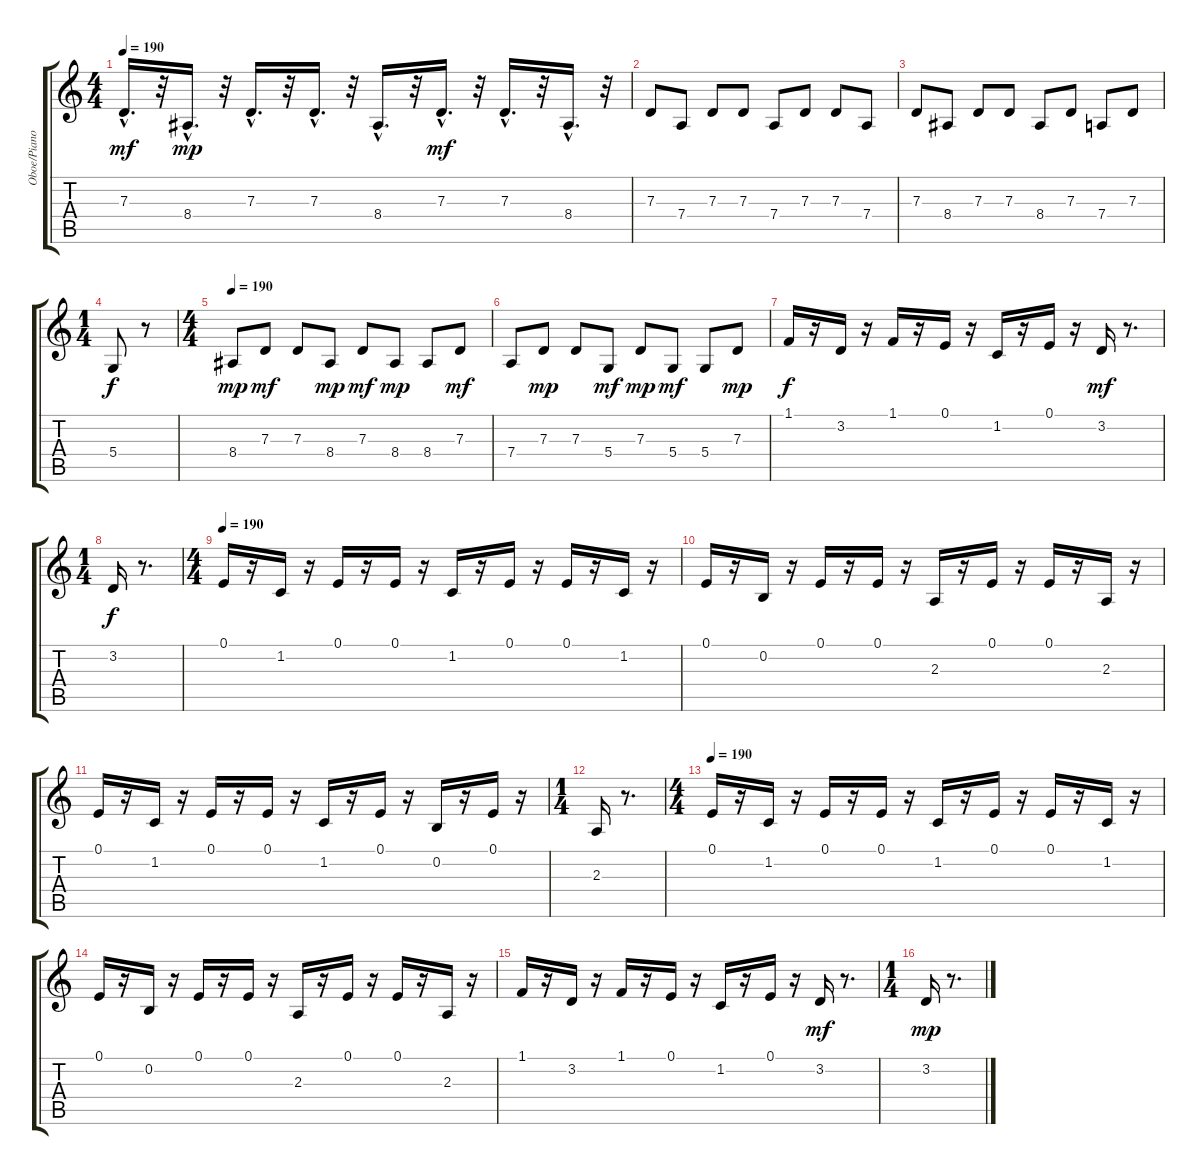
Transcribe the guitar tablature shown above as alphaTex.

\track ("Oboe/Piano/Violino" "Oboe/Piano") {instrument oboe}
\staff {score tabs}
\tuning (E4 B3 G3 D3 A2 E2) {hide}
\ts (4 4)
\tempo 190
\clef g2
\ks c
7.3{hac}.16{d dy mf volume 9 instrument violin} r.32 8.4{hac}.16{d dy mp} r.32 7.3{hac}.16{d} r.32 7.3{hac}.16{d} r.32 8.4{hac}.16{d} r.32 7.3{hac}.16{d dy mf} r.32 7.3{hac}.16{d} r.32 8.4{hac}.16{d} r.32 |
7.3.8 7.4.8 7.3.8 7.3.8 7.4.8 7.3.8 7.3.8 7.4.8 |
7.3.8 8.4.8 7.3.8 7.3.8 8.4.8 7.3.8 7.4.8 7.3.8 |
\ts (1 4)
5.4.8{dy f} r.8 |
\ts (4 4)
\tempo 190
8.4.8{dy mp volume 9 instrument violin} 7.3.8{dy mf} 7.3.8 8.4.8{dy mp} 7.3.8{dy mf} 8.4.8{dy mp} 8.4.8 7.3.8{dy mf} |
7.4.8 7.3.8{dy mp} 7.3.8 5.4.8{dy mf} 7.3.8{dy mp} 5.4.8{dy mf} 5.4.8 7.3.8{dy mp} |
1.1.16{dy f} r.16 3.2.16 r.16 1.1.16 r.16 0.1.16 r.16 1.2.16 r.16 0.1.16 r.16 3.2.16{dy mf} r.8{d} |
\ts (1 4)
3.2.16{dy f} r.8{d} |
\ts (4 4)
\tempo 190
0.1.16{volume 9 instrument violin} r.16 1.2.16 r.16 0.1.16 r.16 0.1.16 r.16 1.2.16 r.16 0.1.16 r.16 0.1.16 r.16 1.2.16 r.16 |
0.1.16 r.16 0.2.16 r.16 0.1.16 r.16 0.1.16 r.16 2.3.16 r.16 0.1.16 r.16 0.1.16 r.16 2.3.16 r.16 |
0.1.16 r.16 1.2.16 r.16 0.1.16 r.16 0.1.16 r.16 1.2.16 r.16 0.1.16 r.16 0.2.16 r.16 0.1.16 r.16 |
\ts (1 4)
2.3.16 r.8{d} |
\ts (4 4)
\tempo 190
0.1.16{volume 9 instrument violin} r.16 1.2.16 r.16 0.1.16 r.16 0.1.16 r.16 1.2.16 r.16 0.1.16 r.16 0.1.16 r.16 1.2.16 r.16 |
0.1.16 r.16 0.2.16 r.16 0.1.16 r.16 0.1.16 r.16 2.3.16 r.16 0.1.16 r.16 0.1.16 r.16 2.3.16 r.16 |
1.1.16 r.16 3.2.16 r.16 1.1.16 r.16 0.1.16 r.16 1.2.16 r.16 0.1.16 r.16 3.2.16{dy mf} r.8{d} |
\ts (1 4)
3.2.16{dy mp} r.8{d}
